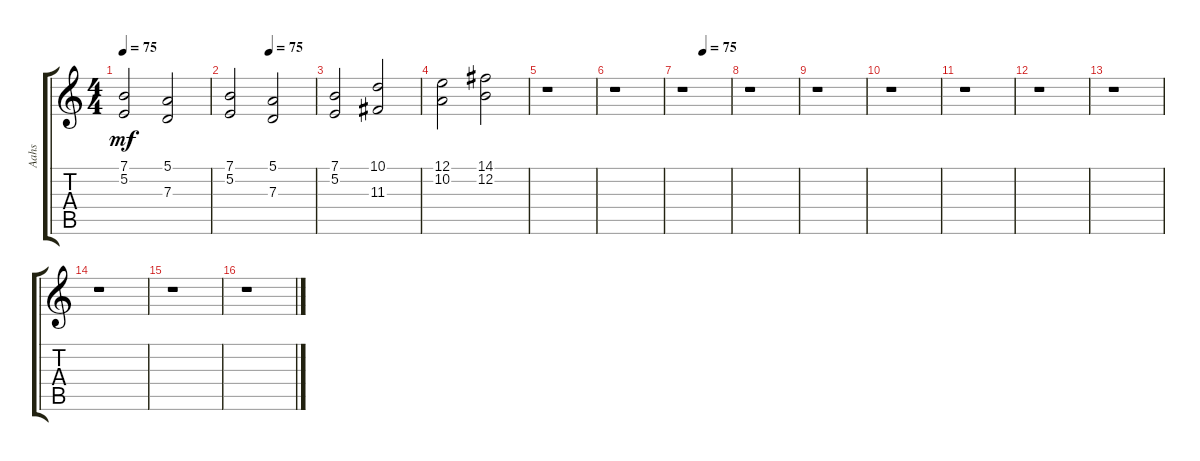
\track ("Aahs" "Aahs") {instrument choiraahs}
\staff {score tabs}
\tuning (E4 B3 G3 D3 A2 E2) {hide}
\ts (4 4)
\tempo 75
\clef g2
\ks c
(7.1 5.2).2{dy mf} (5.1 7.3).2 |
\tempo (75 0.46875)
(7.1 5.2).2 (5.1 7.3).2 |
(7.1 5.2).2 (10.1 11.3).2 |
(12.1 10.2).2 (14.1 12.2).2 |
r.1 |
r.1 |
\tempo (75 0.4375)
r.1 |
r.1 |
r.1 |
r.1 |
r.1 |
r.1 |
r.1 |
r.1 |
r.1 |
r.1
